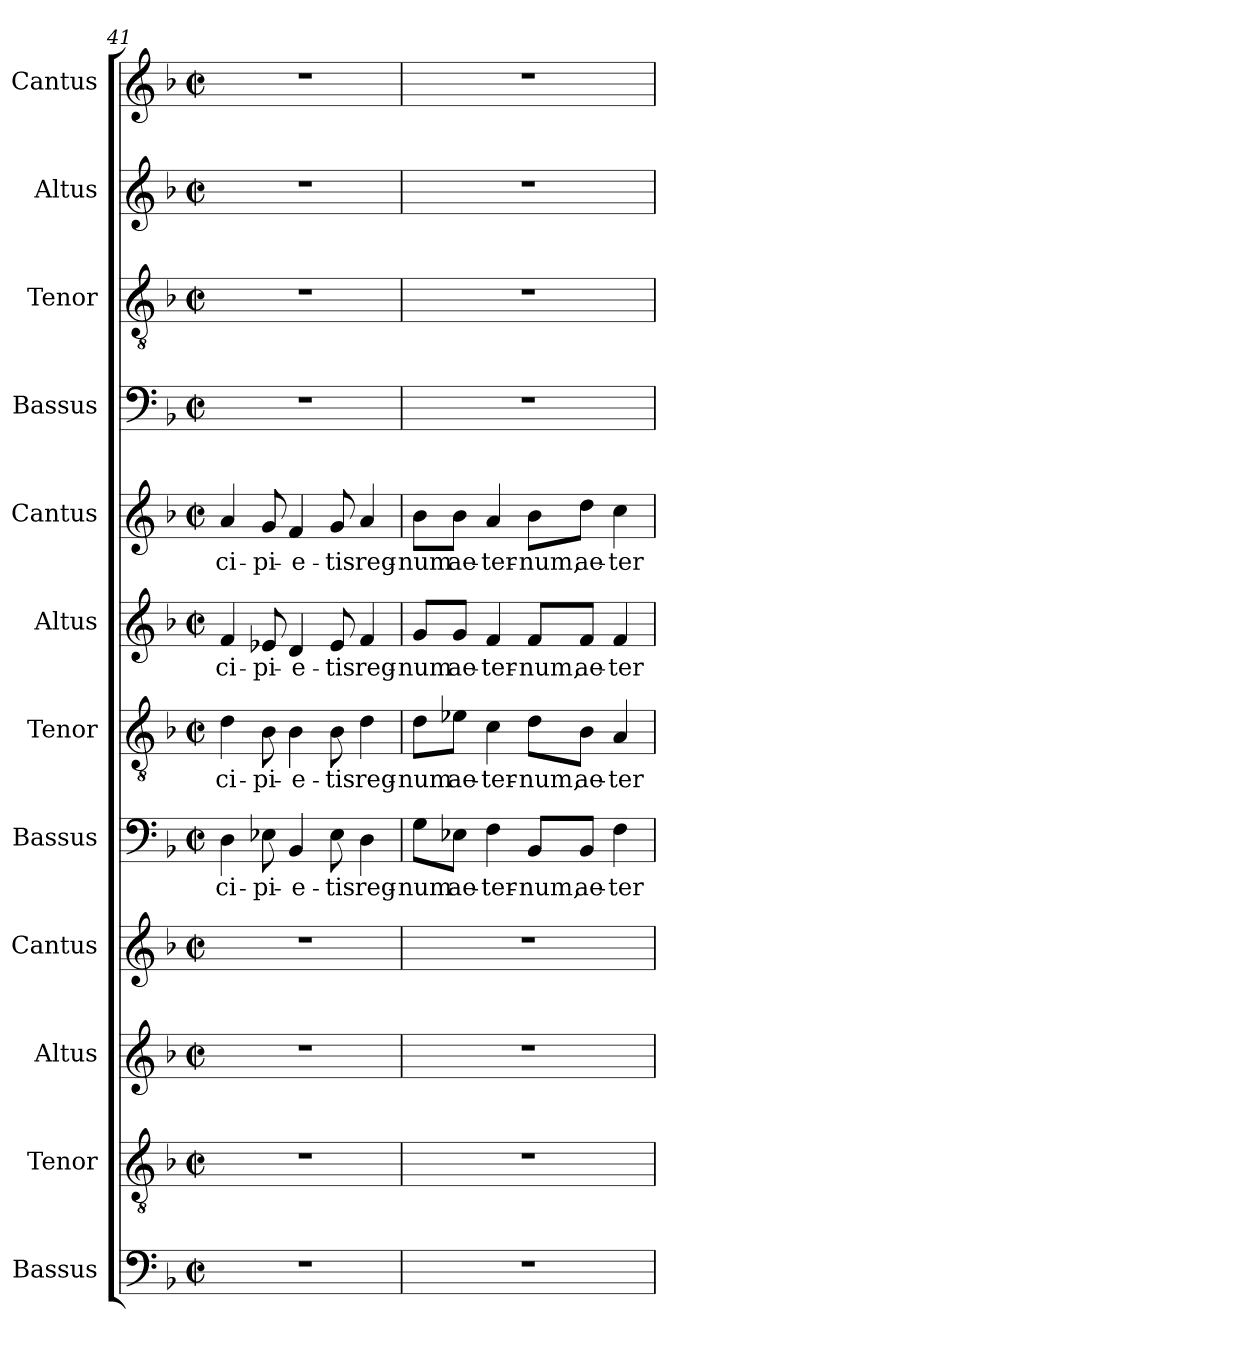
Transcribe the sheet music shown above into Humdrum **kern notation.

**kern	**kern	**kern	**kern	**kern	**text	**kern	**text	**kern	**text	**kern	**text	**kern	**kern	**kern	**kern
*part12	*part11	*part10	*part9	*part8	*part8	*part7	*part7	*part6	*part6	*part5	*part5	*part4	*part3	*part2	*part1
*staff12	*staff11	*staff10	*staff9	*staff8	*staff8	*staff7	*staff7	*staff6	*staff6	*staff5	*staff5	*staff4	*staff3	*staff2	*staff1
*I"Bassus	*I"Tenor	*I"Altus	*I"Cantus	*I"Bassus	*	*I"Tenor	*	*I"Altus	*	*I"Cantus	*	*I"Bassus	*I"Tenor	*I"Altus	*I"Cantus
*I'B.	*I'T.	*I'A.	*I'S.	*I'B.	*	*I'T.	*	*I'A.	*	*I'S.	*	*I'B.	*I'T.	*I'A.	*I'S.
*clefF4	*clefGv2	*clefG2	*clefG2	*clefF4	*	*clefGv2	*	*clefG2	*	*clefG2	*	*clefF4	*clefGv2	*clefG2	*clefG2
*	*ITrd7c12	*	*	*	*	*ITrd7c12	*	*	*	*	*	*	*ITrd7c12	*	*
*k[b-]	*k[b-]	*k[b-]	*k[b-]	*k[b-]	*	*k[b-]	*	*k[b-]	*	*k[b-]	*	*k[b-]	*k[b-]	*k[b-]	*k[b-]
*F:	*F:	*F:	*F:	*F:	*	*F:	*	*F:	*	*F:	*	*F:	*F:	*F:	*F:
*M2/2	*M2/2	*M2/2	*M2/2	*M2/2	*	*M2/2	*	*M2/2	*	*M2/2	*	*M2/2	*M2/2	*M2/2	*M2/2
*met(c|)	*met(c|)	*met(c|)	*met(c|)	*met(c|)	*	*met(c|)	*	*met(c|)	*	*met(c|)	*	*met(c|)	*met(c|)	*met(c|)	*met(c|)
=41	=41	=41	=41	=41	=41	=41	=41	=41	=41	=41	=41	=41	=41	=41	=41
!	!	!	!	!	!LO:LY:b:color=#000000	!	!	!	!	!	!	!	!	!	!
!	!	!	!	!	!	!	!LO:LY:b:color=#000000	!	!	!	!	!	!	!	!
!	!	!	!	!	!	!	!	!	!LO:LY:b:color=#000000	!	!	!	!	!	!
!	!	!	!	!	!	!	!	!	!	!	!LO:LY:b:color=#000000	!	!	!	!
1r	1r	1r	1r	4Di\	-ci-	4Di\	-ci-	4fi/	-ci-	4ai/	-ci-	1r	1r	1r	1r
!	!	!	!	!	!LO:LY:b:color=#000000	!	!	!	!	!	!	!	!	!	!
!	!	!	!	!	!	!	!LO:LY:b:color=#000000	!	!	!	!	!	!	!	!
!	!	!	!	!	!	!	!	!	!LO:LY:b:color=#000000	!	!	!	!	!	!
!	!	!	!	!	!	!	!	!	!	!	!LO:LY:b:color=#000000	!	!	!	!
.	.	.	.	8E-Xi\	-pi-	8BB-i\	-pi-	8e-Xi/	-pi-	8gi/	-pi-	.	.	.	.
!	!	!	!	!	!LO:LY:b:color=#000000	!	!	!	!	!	!	!	!	!	!
!	!	!	!	!	!	!	!LO:LY:b:color=#000000	!	!	!	!	!	!	!	!
!	!	!	!	!	!	!	!	!	!LO:LY:b:color=#000000	!	!	!	!	!	!
!	!	!	!	!	!	!	!	!	!	!	!LO:LY:b:color=#000000	!	!	!	!
.	.	.	.	4BB-i/	-e-	4BB-i\	-e-	4di/	-e-	4fi/	-e-	.	.	.	.
!	!	!	!	!	!LO:LY:b:color=#000000	!	!	!	!	!	!	!	!	!	!
!	!	!	!	!	!	!	!LO:LY:b:color=#000000	!	!	!	!	!	!	!	!
!	!	!	!	!	!	!	!	!	!LO:LY:b:color=#000000	!	!	!	!	!	!
!	!	!	!	!	!	!	!	!	!	!	!LO:LY:b:color=#000000	!	!	!	!
.	.	.	.	8E-i\	-tis	8BB-i\	-tis	8e-i/	-tis	8gi/	-tis	.	.	.	.
!	!	!	!	!	!LO:LY:b:color=#000000	!	!	!	!	!	!	!	!	!	!
!	!	!	!	!	!	!	!LO:LY:b:color=#000000	!	!	!	!	!	!	!	!
!	!	!	!	!	!	!	!	!	!LO:LY:b:color=#000000	!	!	!	!	!	!
!	!	!	!	!	!	!	!	!	!	!	!LO:LY:b:color=#000000	!	!	!	!
.	.	.	.	4Di\	reg-	4Di\	reg-	4fi/	reg-	4ai/	reg-	.	.	.	.
=42	=42	=42	=42	=42	=42	=42	=42	=42	=42	=42	=42	=42	=42	=42	=42
!	!	!	!	!	!LO:LY:b:color=#000000	!	!	!	!	!	!	!	!	!	!
!	!	!	!	!	!	!	!LO:LY:b:color=#000000	!	!	!	!	!	!	!	!
!	!	!	!	!	!	!	!	!	!LO:LY:b:color=#000000	!	!	!	!	!	!
!	!	!	!	!	!	!	!	!	!	!	!LO:LY:b:color=#000000	!	!	!	!
1r	1r	1r	1r	8Gi\L	-num	8Di\L	-num	8gi/L	-num	8b-i\L	-num	1r	1r	1r	1r
!	!	!	!	!	!LO:LY:b:color=#000000	!	!	!	!	!	!	!	!	!	!
!	!	!	!	!	!	!	!LO:LY:b:color=#000000	!	!	!	!	!	!	!	!
!	!	!	!	!	!	!	!	!	!LO:LY:b:color=#000000	!	!	!	!	!	!
!	!	!	!	!	!	!	!	!	!	!	!LO:LY:b:color=#000000	!	!	!	!
.	.	.	.	8E-Xi\J	ae-	8E-Xi\J	ae-	8gi/J	ae-	8b-i\J	ae-	.	.	.	.
!	!	!	!	!	!LO:LY:b:color=#000000	!	!	!	!	!	!	!	!	!	!
!	!	!	!	!	!	!	!LO:LY:b:color=#000000	!	!	!	!	!	!	!	!
!	!	!	!	!	!	!	!	!	!LO:LY:b:color=#000000	!	!	!	!	!	!
!	!	!	!	!	!	!	!	!	!	!	!LO:LY:b:color=#000000	!	!	!	!
.	.	.	.	4Fi\	-ter-	4Ci\	-ter-	4fi/	-ter-	4ai/	-ter-	.	.	.	.
!	!	!	!	!	!LO:LY:b:color=#000000	!	!	!	!	!	!	!	!	!	!
!	!	!	!	!	!	!	!LO:LY:b:color=#000000	!	!	!	!	!	!	!	!
!	!	!	!	!	!	!	!	!	!LO:LY:b:color=#000000	!	!	!	!	!	!
!	!	!	!	!	!	!	!	!	!	!	!LO:LY:b:color=#000000	!	!	!	!
.	.	.	.	8BB-i/L	-num,	8Di\L	-num,	8fi/L	-num,	8b-i\L	-num,	.	.	.	.
!	!	!	!	!	!LO:LY:b:color=#000000	!	!	!	!	!	!	!	!	!	!
!	!	!	!	!	!	!	!LO:LY:b:color=#000000	!	!	!	!	!	!	!	!
!	!	!	!	!	!	!	!	!	!LO:LY:b:color=#000000	!	!	!	!	!	!
!	!	!	!	!	!	!	!	!	!	!	!LO:LY:b:color=#000000	!	!	!	!
.	.	.	.	8BB-i/J	ae-	8BB-i\J	ae-	8fi/J	ae-	8ddi\J	ae-	.	.	.	.
!	!	!	!	!	!LO:LY:b:color=#000000	!	!	!	!	!	!	!	!	!	!
!	!	!	!	!	!	!	!LO:LY:b:color=#000000	!	!	!	!	!	!	!	!
!	!	!	!	!	!	!	!	!	!LO:LY:b:color=#000000	!	!	!	!	!	!
!	!	!	!	!	!	!	!	!	!	!	!LO:LY:b:color=#000000	!	!	!	!
.	.	.	.	4Fi\	-ter-	4AAi/	-ter-	4fi/	-ter-	4cci\	-ter-	.	.	.	.
=	=	=	=	=	=	=	=	=	=	=	=	=	=	=	=
*-	*-	*-	*-	*-	*-	*-	*-	*-	*-	*-	*-	*-	*-	*-	*-
